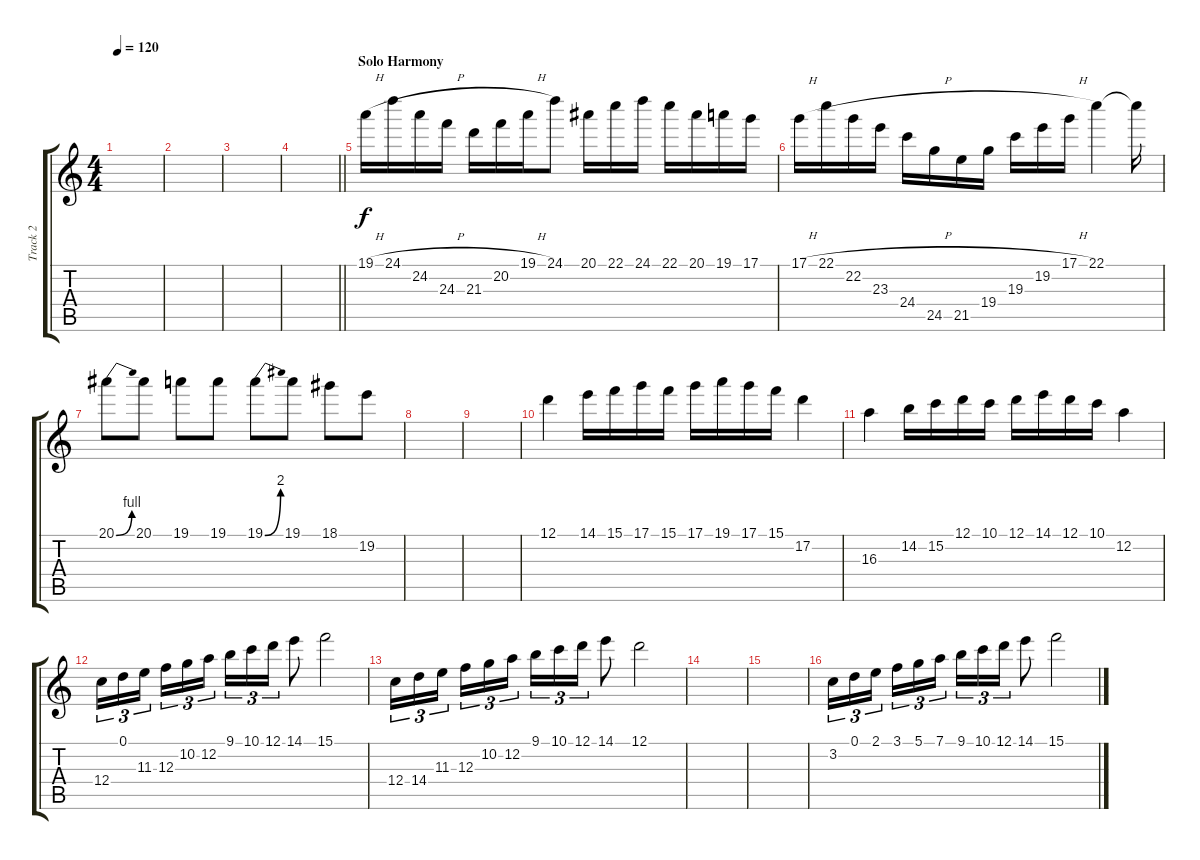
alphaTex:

\track ("Track 2" "Track 2") {instrument acousticguitarnylon}
\staff {score tabs}
\tuning (D4 A3 F3 C3 G2 C2) {hide}
\ts (4 4)
\tempo 120
\clef g2
\ks c
|
|
|
\barLineRight lightlight
|
\section ("" "Solo Harmony")
19.1{h}.16 24.1{h}.16 24.2.16 24.3.16 21.3.16 20.2.16 19.1{h}.16 24.1.8 20.1.16 22.1.16 24.1.16 22.1.16 20.1.16 19.1.16 17.1.16 |
17.1{h}.16 22.1{h}.16 22.2.16 23.3.16 24.4.16 24.5.16 21.5.16 19.4.16 19.3.16 19.2.16 17.1{h}.16 22.1.4 22.1{t}.16 |
20.1{be (bend 0 0 60 4)}.8 20.1.8 19.1.8 19.1.8 19.1{be (bend 0 0 60 8)}.8 19.1.8 18.1.8 19.2.8 |
|
|
12.1.4 14.1.16 15.1.16 17.1.16 15.1.16 17.1.16 19.1.16 17.1.16 15.1.16 17.2.4 |
16.3.4 14.2.16 15.2.16 12.1.16 10.1.16 12.1.16 14.1.16 12.1.16 10.1.16 12.2.4 |
12.4.16{tu (3 2)} 0.1.16{tu (3 2)} 11.3.16{tu (3 2) beam splitsecondary} 12.3.16{tu (3 2)} 10.2.16{tu (3 2)} 12.2.16{tu (3 2)} 9.1.16{tu (3 2)} 10.1.16{tu (3 2)} 12.1.16{tu (3 2)} 14.1.8 15.1.2 |
12.4.16{tu (3 2)} 14.4.16{tu (3 2)} 11.3.16{tu (3 2) beam splitsecondary} 12.3.16{tu (3 2)} 10.2.16{tu (3 2)} 12.2.16{tu (3 2)} 9.1.16{tu (3 2)} 10.1.16{tu (3 2)} 12.1.16{tu (3 2)} 14.1.8 12.1.2 |
|
|
3.2.16{tu (3 2)} 0.1.16{tu (3 2)} 2.1.16{tu (3 2) beam splitsecondary} 3.1.16{tu (3 2)} 5.1.16{tu (3 2)} 7.1.16{tu (3 2)} 9.1.16{tu (3 2)} 10.1.16{tu (3 2)} 12.1.16{tu (3 2)} 14.1.8 15.1.2
